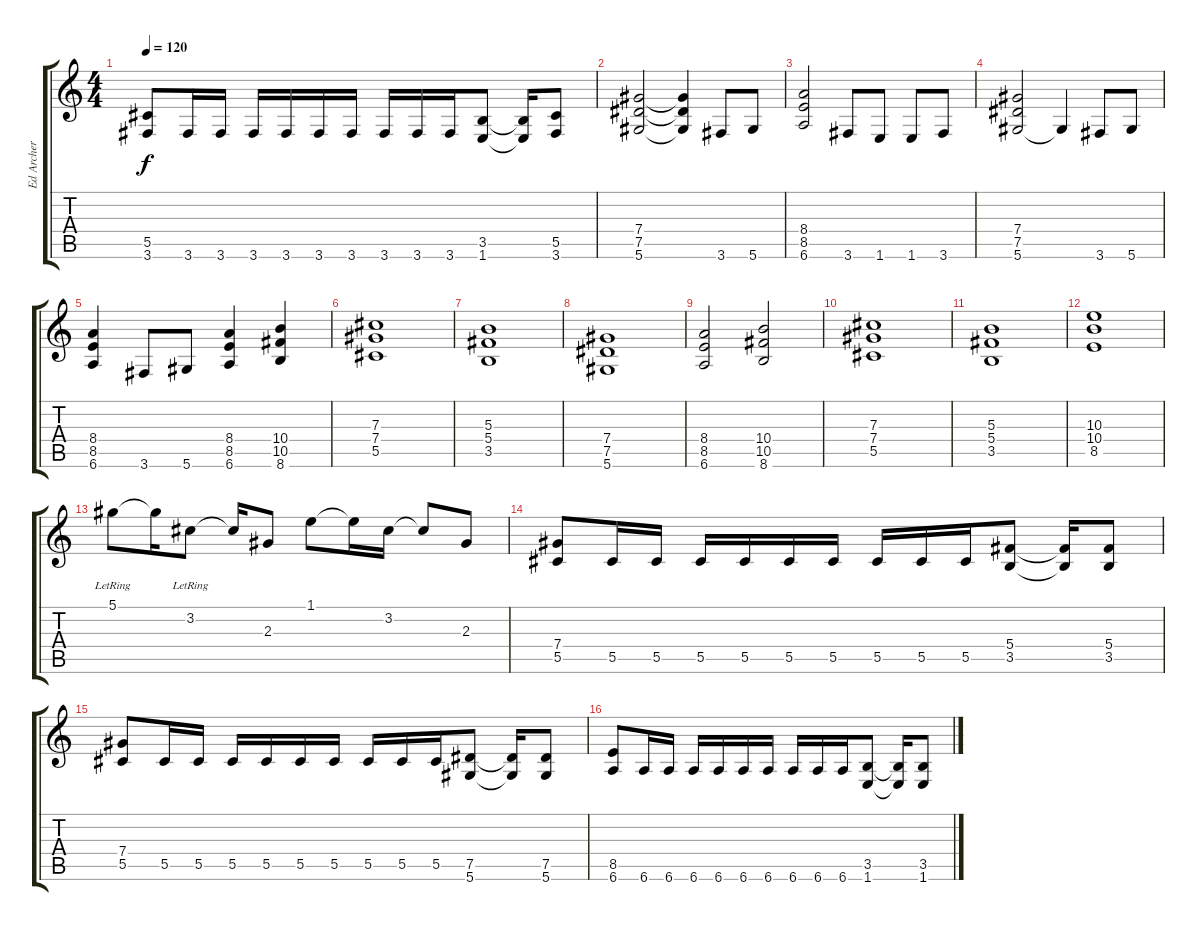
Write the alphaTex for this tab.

\track ("Ed Archer" "Ed Archer") {instrument overdrivenguitar}
\staff {score tabs}
\tuning (Eb4 Bb3 Gb3 Db3 Ab2 Eb2) {hide}
\ts (4 4)
\tempo 120
\clef g2
\ks c
(5.5 3.6).8{dy f} 3.6.16 3.6.16 3.6.16 3.6.16 3.6.16 3.6.16 3.6.16 3.6.16 3.6.16 (3.5 1.6).8 (3.5{t} 1.6{t}).16 (5.5 3.6).8 |
(7.4 7.5 5.6).2 (7.4{t} 7.5{t} 5.6{t}).4 3.6.8 5.6.8 |
(8.4 8.5 6.6).2 3.6.8 1.6.8 1.6.8 3.6.8 |
(7.4 7.5 5.6).2 5.6{t}.4 3.6.8 5.6.8 |
(8.4 8.5 6.6).4 3.6.8 5.6.8 (8.4 8.5 6.6).4 (10.4 10.5 8.6).4 |
(7.3 7.4 5.5).1 |
(5.3 5.4 3.5).1 |
(7.4 7.5 5.6).1 |
(8.4 8.5 6.6).2 (10.4 10.5 8.6).2 |
(7.3 7.4 5.5).1 |
(5.3 5.4 3.5).1 |
(10.3 10.4 8.5).1 |
5.1{lr}.8 5.1{t}.16 3.2{lr}.8 3.2{t}.16 2.3.8 1.1.8 1.1{t}.16 3.2.16 3.2{t}.8 2.3.8 |
(7.4 5.5).8 5.5.16 5.5.16 5.5.16 5.5.16 5.5.16 5.5.16 5.5.16 5.5.16 5.5.16 (5.4 3.5).8 (5.4{t} 3.5{t}).16 (5.4 3.5).8 |
(7.4 5.5).8 5.5.16 5.5.16 5.5.16 5.5.16 5.5.16 5.5.16 5.5.16 5.5.16 5.5.16 (7.5 5.6).8 (7.5{t} 5.6{t}).16 (7.5 5.6).8 |
(8.5 6.6).8 6.6.16 6.6.16 6.6.16 6.6.16 6.6.16 6.6.16 6.6.16 6.6.16 6.6.16 (3.5 1.6).8 (3.5{t} 1.6{t}).16 (3.5 1.6).8
